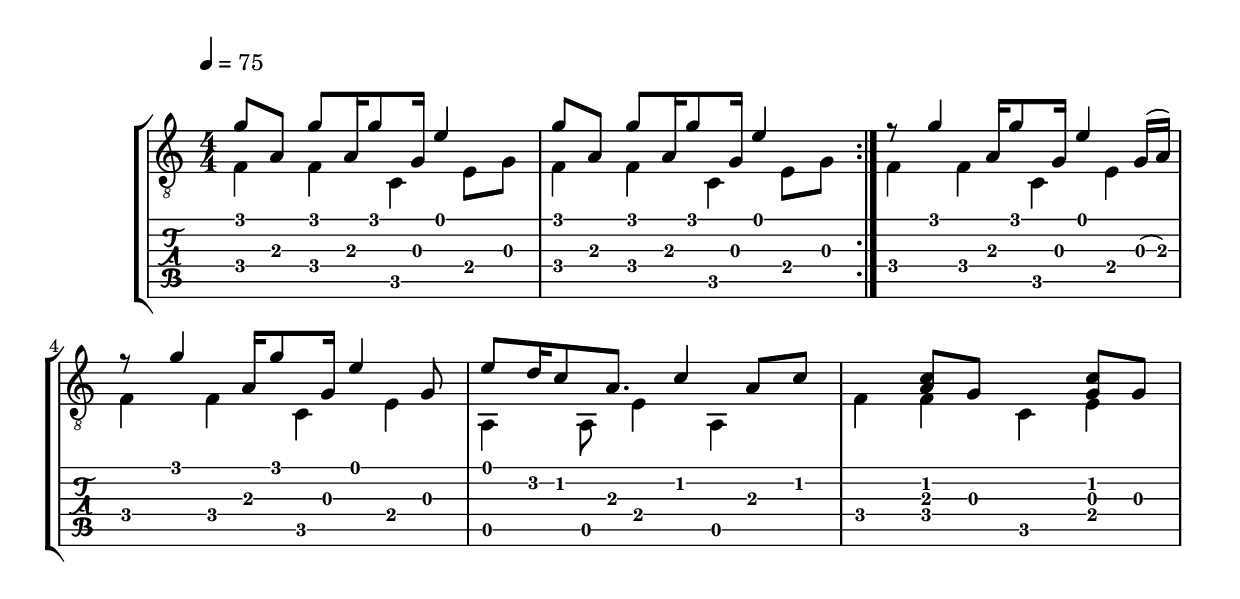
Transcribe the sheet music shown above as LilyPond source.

\version "2.12.3"
\include "english.ly"

\header { }

tBarIntro = { <g'\1>8 <a\3>8 <g'\1>8 <a\3>16 <g'\1>8 <g\3>16 <e'\1>4 \skip 8 }
bBarIntro = { <f\4>4 <f\4>4 <c\5>4  <e\4>8 <g\3>8  }

tBarRiffA = { r8 <g'\1>4 <a\3>16 <g'\1>8 <g\3>16 <e'\1>4 <g\3>16( <a\3>16) }
bBarRiffA = { <f\4>4 <f\4>4 <c\5>4 <e\4>4  }

tBarRiffB = { r8 <g'\1>4 <a\3>16 <g'\1>8 <g\3>16 <e'\1>4 <g\3>8 }
bBarRiffB = { <f\4>4 <f\4>4 <c\5>4 <e\4>4  }

tBarVerseAm = { <e'\1>8 <d'\2>16 <c'\2>8 <a\3>8. <c'\2>4 <a\3>8 <c'\2>8 }
bBarVerseAm = { <a,\5>4 <a,\5>8 <e\4>4 <a,\5>4 \skip 8  }

tBarFcBeganIt = { \skip 4 <a\3 c'\2 >8 <g\3>8 \skip 4 <g\3 c'\2 >8 <g\3>8  }
bBarFcBeganIt = { <f\4>4 <f\4>4 <c\5>4 <e\4>4 }

tIntro = { \repeat volta 2 { \tBarIntro \tBarIntro } }
tVerse = { \tBarRiffA \tBarRiffB \tBarVerseAm \tBarFcBeganIt }

bIntro = { \repeat volta 2 { \bBarIntro \bBarIntro } }
bVerse = { \bBarRiffA \bBarRiffB \bBarVerseAm \bBarFcBeganIt }

treble = {
  \transposition d''
  \tIntro
  \tVerse
}

bass = {
  \transposition d'
  \bIntro
  \bVerse
}

\score {
  \new StaffGroup <<
    \new Staff <<
      \tempo 4 = 75
      \clef "treble_8"
      \new Voice {
        \voiceOne
        \treble
      }
      \new Voice {
        \voiceTwo
        \bass
      }
    >>

    \new TabStaff <<
      \new TabVoice {
        \slurUp
        \treble
      }
      \new TabVoice {
        \slurUp
        \bass
      }
    >>
  >>

  \layout {
    \context { \Staff
      \override TimeSignature #'style = #'numbered
      \override StringNumber #'transparent = ##t
    }
    \context { \TabStaff
      \override TimeSignature #'style = #'numbered
    }
    \context { \TabVoice
      \remove Dots_engraver
      \remove Stem_engraver
      \remove Rest_engraver
    }
  }
}

showLastLength = R1*2 % Enable to play only last two measures
\score {
  \new Staff \with {midiInstrument = #"acoustic guitar (nylon)"} <<
    \tempo 4 = 75
    \clef "treble_8"

    \new Voice {
      \unfoldRepeats {
        \treble
      }
    }
    \new Voice {
      \unfoldRepeats {
        \bass
      }
    }
  >>

  \midi {}
}
